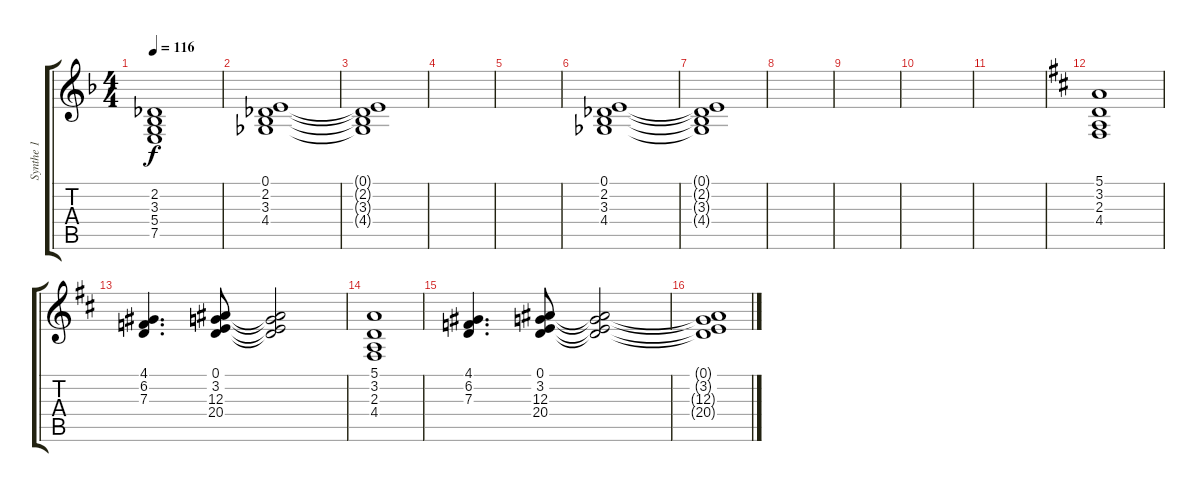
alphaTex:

\track ("Synthe 1" "Synthe 1") {instrument synthstrings1}
\staff {score tabs}
\tuning (E4 B3 G3 D3 A2 E2) {hide}
\ts (4 4)
\tempo 116
\clef g2
\ks f
(2.2 3.3{t} 5.4{t} 7.5{t}).1{dy f} |
(0.1 2.2 3.3 4.4).1 |
(0.1{t} 2.2{t} 3.3{t} 4.4{t}).1 |
|
|
(0.1 2.2 3.3 4.4).1 |
(0.1{t} 2.2{t} 3.3{t} 4.4{t}).1 |
|
|
|
|
\ks d
(5.1 3.2 2.3 4.4).1 |
(4.1 6.2 7.3).4{d} (0.1 3.2 12.3 20.4).8 (0.1{t} 3.2{t} 12.3{t} 20.4{t}).2 |
(5.1 3.2 2.3 4.4).1 |
(4.1 6.2 7.3).4{d} (0.1 3.2 12.3 20.4).8 (0.1{t} 3.2{t} 12.3{t} 20.4{t}).2 |
(0.1{t} 3.2{t} 12.3{t} 20.4{t}).1
